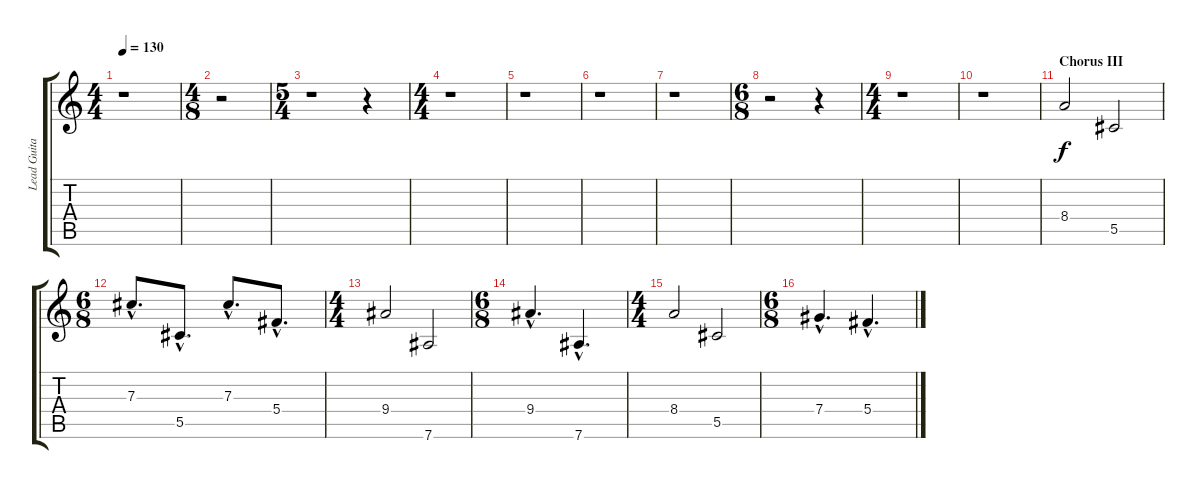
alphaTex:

\track ("Lead Guitar II" "Lead Guita") {instrument overdrivenguitar}
\staff {score tabs}
\tuning (Eb4 Bb3 Gb3 Db3 Ab2 Eb2) {hide}
\ts (4 4)
\tempo 130
\clef g2
\ks c
r.1{dy f} |
\ts (4 8)
r.2 |
\ts (5 4)
r.1 r.4 |
\ts (4 4)
r.1 |
r.1 |
r.1 |
r.1 |
\ts (6 8)
r.2 r.4 |
\ts (4 4)
r.1 |
r.1 |
\section ("" "Chorus III")
8.4.2 5.5.2 |
\ts (6 8)
7.3{hac}.8{d} 5.5{hac}.8{d} 7.3{hac}.8{d} 5.4{hac}.8{d} |
\ts (4 4)
9.4.2 7.6.2 |
\ts (6 8)
9.4{hac}.4{d} 7.6{hac}.4{d} |
\ts (4 4)
8.4.2 5.5.2 |
\ts (6 8)
7.4{hac}.4{d} 5.4{hac}.4{d}
